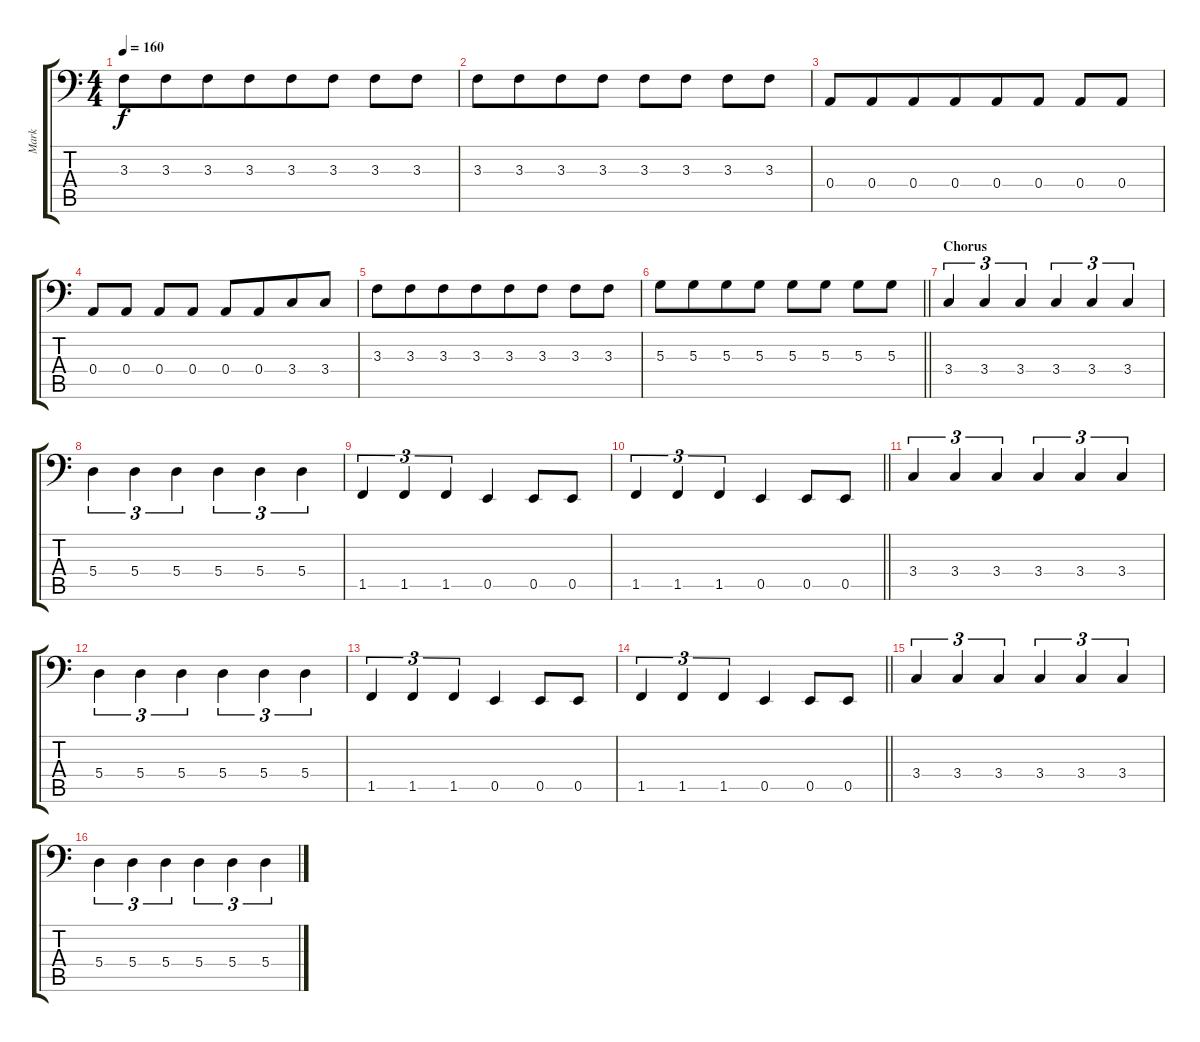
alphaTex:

\track ("Mark" "Mark") {instrument electricbassfinger}
\staff {score tabs}
\tuning (C3 G2 D2 A1 E1 B0) {hide}
\ts (4 4)
\tempo 160
\clef f4
\ks c
3.3.8{dy f} 3.3.8{beam merge} 3.3.8 3.3.8{beam merge} 3.3.8 3.3.8 3.3.8{beam merge} 3.3.8 |
3.3.8 3.3.8{beam merge} 3.3.8{beam merge} 3.3.8 3.3.8 3.3.8 3.3.8 3.3.8 |
0.4.8 0.4.8{beam merge} 0.4.8{beam merge} 0.4.8{beam merge} 0.4.8 0.4.8 0.4.8{beam merge} 0.4.8 |
0.4.8{beam merge} 0.4.8 0.4.8 0.4.8 0.4.8{beam merge} 0.4.8{beam merge} 3.4.8 3.4.8 |
3.3.8 3.3.8{beam merge} 3.3.8 3.3.8{beam merge} 3.3.8 3.3.8 3.3.8{beam merge} 3.3.8 |
\barLineRight lightlight
5.3.8 5.3.8{beam merge} 5.3.8{beam merge} 5.3.8 5.3.8 5.3.8 5.3.8 5.3.8 |
\section ("" "Chorus")
3.4.4{tu (3 2) beam merge} 3.4.4{tu (3 2)} 3.4.4{tu (3 2) beam merge} 3.4.4{tu (3 2)} 3.4.4{tu (3 2) beam merge} 3.4.4{tu (3 2)} |
5.4.4{tu (3 2)} 5.4.4{tu (3 2) beam merge} 5.4.4{tu (3 2) beam merge} 5.4.4{tu (3 2)} 5.4.4{tu (3 2)} 5.4.4{tu (3 2)} |
1.5.4{tu (3 2)} 1.5.4{tu (3 2) beam merge} 1.5.4{tu (3 2) beam merge} 0.5.4{beam merge} 0.5.8 0.5.8 |
\barLineRight lightlight
1.5.4{tu (3 2)} 1.5.4{tu (3 2) beam merge} 1.5.4{tu (3 2) beam merge} 0.5.4{beam merge} 0.5.8 0.5.8 |
3.4.4{tu (3 2) beam merge} 3.4.4{tu (3 2)} 3.4.4{tu (3 2) beam merge} 3.4.4{tu (3 2)} 3.4.4{tu (3 2) beam merge} 3.4.4{tu (3 2)} |
5.4.4{tu (3 2)} 5.4.4{tu (3 2) beam merge} 5.4.4{tu (3 2) beam merge} 5.4.4{tu (3 2)} 5.4.4{tu (3 2)} 5.4.4{tu (3 2)} |
1.5.4{tu (3 2)} 1.5.4{tu (3 2) beam merge} 1.5.4{tu (3 2) beam merge} 0.5.4{beam merge} 0.5.8 0.5.8 |
\barLineRight lightlight
1.5.4{tu (3 2)} 1.5.4{tu (3 2) beam merge} 1.5.4{tu (3 2) beam merge} 0.5.4{beam merge} 0.5.8 0.5.8 |
3.4.4{tu (3 2) beam merge} 3.4.4{tu (3 2)} 3.4.4{tu (3 2) beam merge} 3.4.4{tu (3 2)} 3.4.4{tu (3 2) beam merge} 3.4.4{tu (3 2)} |
5.4.4{tu (3 2)} 5.4.4{tu (3 2) beam merge} 5.4.4{tu (3 2) beam merge} 5.4.4{tu (3 2)} 5.4.4{tu (3 2)} 5.4.4{tu (3 2)}
